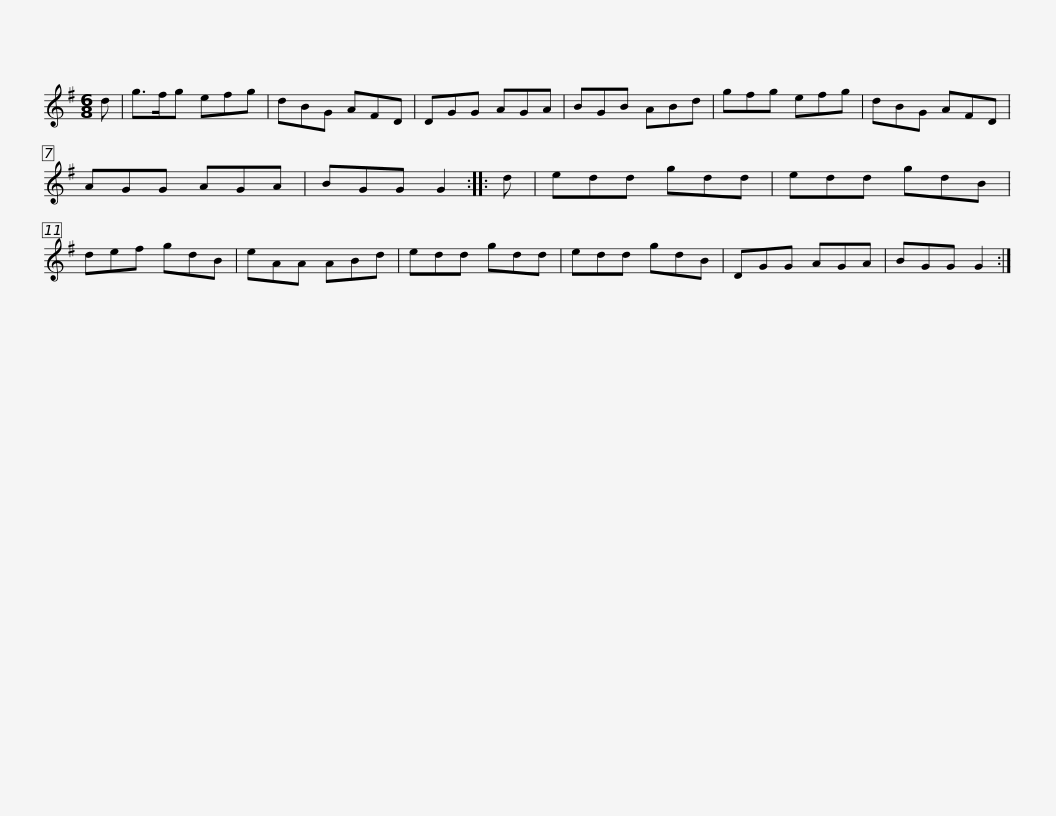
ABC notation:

X:1
L:1/8
M:6/8
I:linebreak $
K:G
V:1 treble
V:1
 d | g>fg efg | dBG AFD | DGG AGA | BGB ABd | %5
 gfg efg | dBG AFD | AGG AGA |$ BGG G2 :: d | %10
 edd gdd | edd gdB | def gdB | eAA ABd | edd gdd | %15
 edd gdB |$ DGG AGA | BGG G2 :| %18
